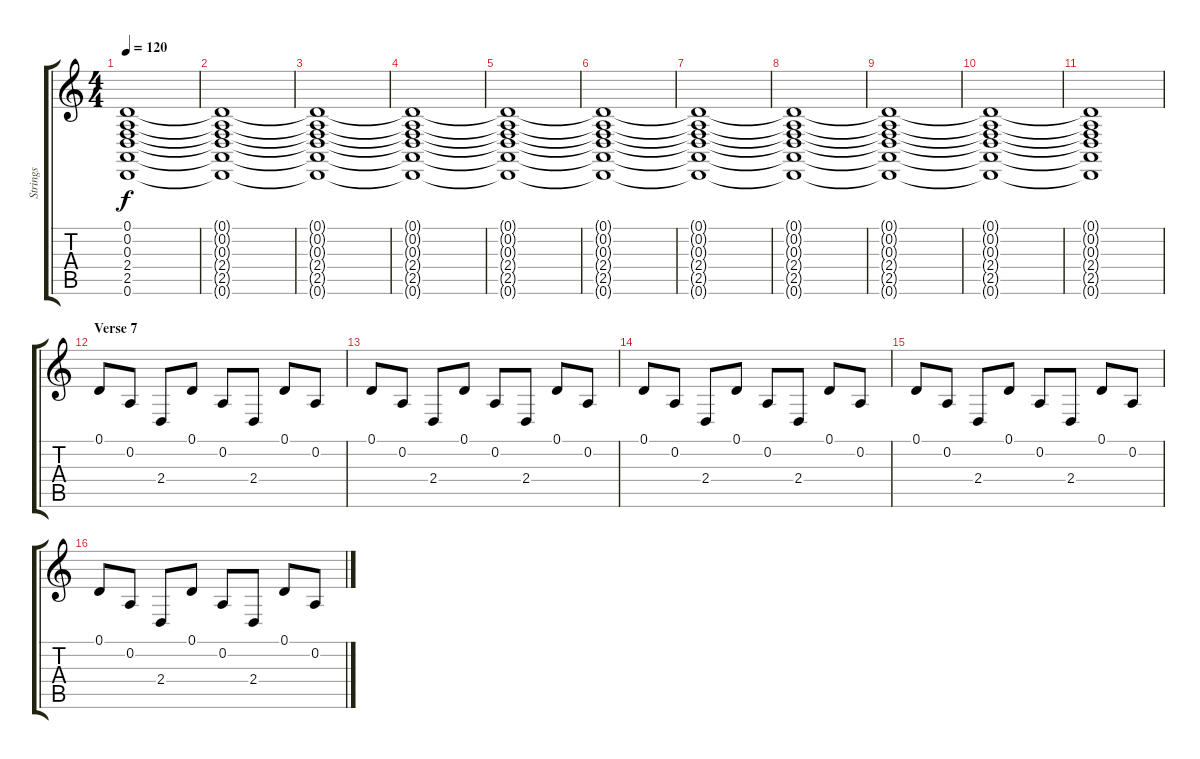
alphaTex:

\track ("Strings" "Strings") {instrument stringensemble1}
\staff {score tabs}
\tuning (D4 A3 F3 C3 G2 D2) {hide}
\ts (4 4)
\tempo 120
\clef g2
\ks c
(0.1{t} 0.2{t} 0.3{t} 2.4{t} 2.5{t} 0.6{t}).1{dy f} |
(0.1{t} 0.2{t} 0.3{t} 2.4{t} 2.5{t} 0.6{t}).1 |
(0.1{t} 0.2{t} 0.3{t} 2.4{t} 2.5{t} 0.6{t}).1 |
(0.1{t} 0.2{t} 0.3{t} 2.4{t} 2.5{t} 0.6{t}).1 |
(0.1{t} 0.2{t} 0.3{t} 2.4{t} 2.5{t} 0.6{t}).1 |
(0.1{t} 0.2{t} 0.3{t} 2.4{t} 2.5{t} 0.6{t}).1 |
(0.1{t} 0.2{t} 0.3{t} 2.4{t} 2.5{t} 0.6{t}).1 |
(0.1{t} 0.2{t} 0.3{t} 2.4{t} 2.5{t} 0.6{t}).1 |
(0.1{t} 0.2{t} 0.3{t} 2.4{t} 2.5{t} 0.6{t}).1 |
(0.1{t} 0.2{t} 0.3{t} 2.4{t} 2.5{t} 0.6{t}).1 |
(0.1{t} 0.2{t} 0.3{t} 2.4{t} 2.5{t} 0.6{t}).1 |
\section ("" "Verse 7")
0.1.8{instrument churchorgan} 0.2.8 2.4.8 0.1.8 0.2.8 2.4.8 0.1.8 0.2.8 |
0.1.8 0.2.8 2.4.8 0.1.8 0.2.8 2.4.8 0.1.8 0.2.8 |
0.1.8 0.2.8 2.4.8 0.1.8 0.2.8 2.4.8 0.1.8 0.2.8 |
0.1.8 0.2.8 2.4.8 0.1.8 0.2.8 2.4.8 0.1.8 0.2.8 |
0.1.8 0.2.8 2.4.8 0.1.8 0.2.8 2.4.8 0.1.8 0.2.8
